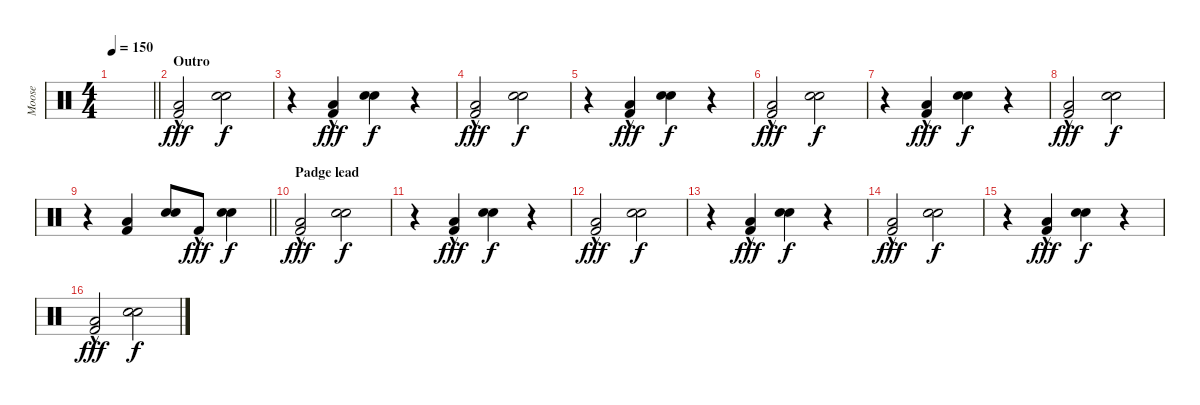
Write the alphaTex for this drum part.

\track ("Moose" "Moose") {instrument percussion}
\staff {score}
\articulation defaults
\ts (4 4)
\tempo 150
\clef neutral
\barLineRight lightlight
\ks c
|
\section ("" "Outro")
("Low Floor Tom (hit)" "Kick (hit) 2"{hac}).2{dy fff} ("Hand Clap (hit)" "Electric Snare (hit)").2{dy f} |
r.4 ("Low Floor Tom (hit)" "Kick (hit) 2"{hac}).4{dy fff} ("Hand Clap (hit)" "Electric Snare (hit)").4{dy f} r.4 |
("Low Floor Tom (hit)" "Kick (hit) 2"{hac}).2{dy fff} ("Hand Clap (hit)" "Electric Snare (hit)").2{dy f} |
r.4 ("Low Floor Tom (hit)" "Kick (hit) 2"{hac}).4{dy fff} ("Hand Clap (hit)" "Electric Snare (hit)").4{dy f} r.4 |
("Low Floor Tom (hit)" "Kick (hit) 2"{hac}).2{dy fff} ("Hand Clap (hit)" "Electric Snare (hit)").2{dy f} |
r.4 ("Low Floor Tom (hit)" "Kick (hit) 2"{hac}).4{dy fff} ("Hand Clap (hit)" "Electric Snare (hit)").4{dy f} r.4 |
("Low Floor Tom (hit)" "Kick (hit) 2"{hac}).2{dy fff} ("Hand Clap (hit)" "Electric Snare (hit)").2{dy f} |
\barLineRight lightlight
r.4 ("Low Floor Tom (hit)" "Kick (hit) 2").4 ("Hand Clap (hit)" "Electric Snare (hit)").8 "Kick (hit) 2"{hac}.8{dy fff} ("Hand Clap (hit)" "Electric Snare (hit)").4{dy f} |
\section ("" "Padge lead")
("Low Floor Tom (hit)" "Kick (hit) 2"{hac}).2{dy fff} ("Hand Clap (hit)" "Electric Snare (hit)").2{dy f} |
r.4 ("Low Floor Tom (hit)" "Kick (hit) 2"{hac}).4{dy fff} ("Hand Clap (hit)" "Electric Snare (hit)").4{dy f} r.4 |
("Low Floor Tom (hit)" "Kick (hit) 2"{hac}).2{dy fff} ("Hand Clap (hit)" "Electric Snare (hit)").2{dy f} |
r.4 ("Low Floor Tom (hit)" "Kick (hit) 2"{hac}).4{dy fff} ("Hand Clap (hit)" "Electric Snare (hit)").4{dy f} r.4 |
("Low Floor Tom (hit)" "Kick (hit) 2"{hac}).2{dy fff} ("Hand Clap (hit)" "Electric Snare (hit)").2{dy f} |
r.4 ("Low Floor Tom (hit)" "Kick (hit) 2"{hac}).4{dy fff} ("Hand Clap (hit)" "Electric Snare (hit)").4{dy f} r.4 |
("Low Floor Tom (hit)" "Kick (hit) 2"{hac}).2{dy fff} ("Hand Clap (hit)" "Electric Snare (hit)").2{dy f}
